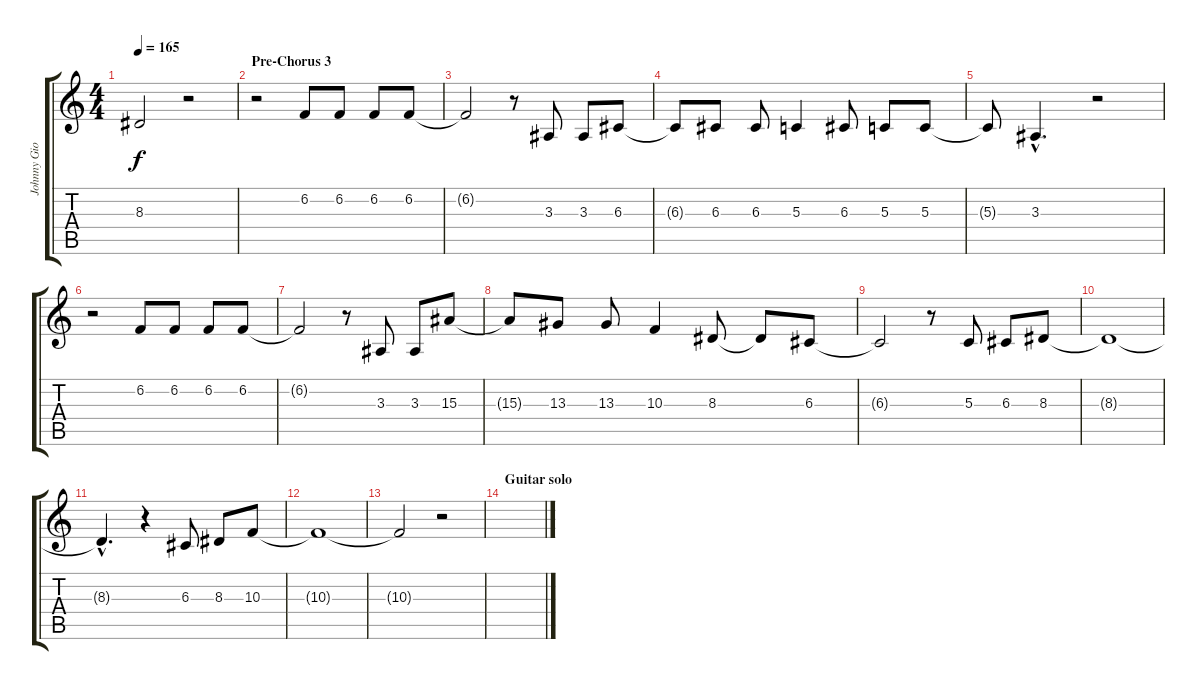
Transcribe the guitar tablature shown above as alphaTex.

\track ("Johnny Gioeli - Voce" "Johnny Gio") {instrument violin}
\staff {score tabs}
\tuning (E4 B3 G3 D3 A2 E2) {hide}
\ts (4 4)
\tempo 165
\clef g2
\ks c
8.3{t}.2{dy f} r.2 |
\section ("" "Pre-Chorus 3")
r.2 6.2.8 6.2.8 6.2.8 6.2.8 |
6.2{t}.2 r.8 3.3.8 3.3.8 6.3.8 |
6.3{t}.8 6.3.8 6.3.8 5.3.4 6.3.8 5.3.8 5.3.8 |
5.3{t}.8 3.3{hac}.4{d} r.2 |
r.2 6.2.8 6.2.8 6.2.8 6.2.8 |
6.2{t}.2 r.8 3.3.8 3.3.8 15.3.8 |
15.3{t}.8 13.3.8 13.3.8 10.3.4 8.3.8 8.3{t}.8 6.3.8 |
6.3{t}.2 r.8 5.3.8 6.3.8 8.3.8 |
8.3{t}.1 |
8.3{hac t}.4{d} r.4 6.3.8 8.3.8 10.3.8 |
10.3{t}.1 |
10.3{t}.2 r.2 |
\section ("" "Guitar solo")
